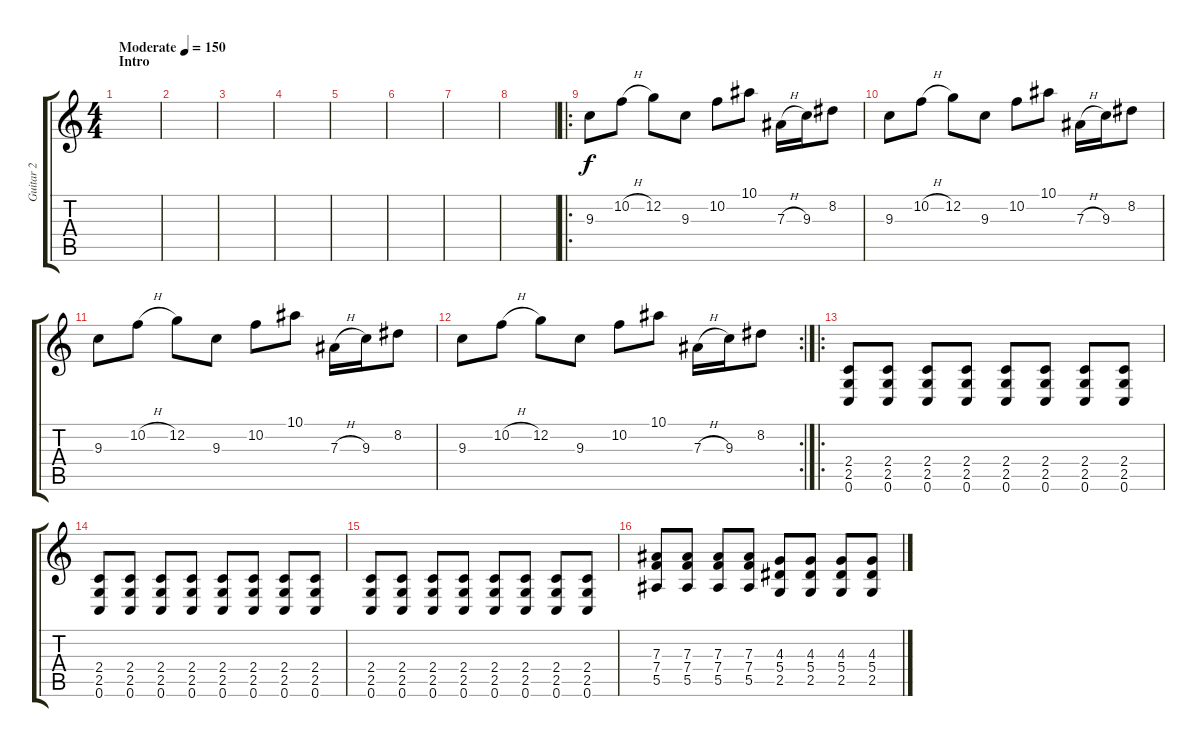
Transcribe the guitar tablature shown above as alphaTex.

\track ("Guitar 2" "Guitar 2") {instrument distortionguitar}
\staff {score tabs}
\tuning (C4 G3 Eb3 Bb2 F2 C2) {hide}
\ts (4 4)
\section ("" "Intro")
\tempo (150 "Moderate")
\clef g2
\ks c
|
|
|
|
|
|
|
|
\ro
9.3.8 10.2{h}.8 12.2.8 9.3.8 10.2.8 10.1.8 7.3{h}.16 9.3.16 8.2.8 |
9.3.8 10.2{h}.8 12.2.8 9.3.8 10.2.8 10.1.8 7.3{h}.16 9.3.16 8.2.8 |
9.3.8 10.2{h}.8 12.2.8 9.3.8 10.2.8 10.1.8 7.3{h}.16 9.3.16 8.2.8 |
\rc 2
9.3.8 10.2{h}.8 12.2.8 9.3.8 10.2.8 10.1.8 7.3{h}.16 9.3.16 8.2.8 |
\ro
(2.4 2.5 0.6).8 (2.4 2.5 0.6).8 (2.4 2.5 0.6).8 (2.4 2.5 0.6).8 (2.4 2.5 0.6).8 (2.4 2.5 0.6).8 (2.4 2.5 0.6).8 (2.4 2.5 0.6).8 |
(2.4 2.5 0.6).8 (2.4 2.5 0.6).8 (2.4 2.5 0.6).8 (2.4 2.5 0.6).8 (2.4 2.5 0.6).8 (2.4 2.5 0.6).8 (2.4 2.5 0.6).8 (2.4 2.5 0.6).8 |
(2.4 2.5 0.6).8 (2.4 2.5 0.6).8 (2.4 2.5 0.6).8 (2.4 2.5 0.6).8 (2.4 2.5 0.6).8 (2.4 2.5 0.6).8 (2.4 2.5 0.6).8 (2.4 2.5 0.6).8 |
(7.3 7.4 5.5).8 (7.3 7.4 5.5).8 (7.3 7.4 5.5).8 (7.3 7.4 5.5).8 (4.3 5.4 2.5).8 (4.3 5.4 2.5).8 (4.3 5.4 2.5).8 (4.3 5.4 2.5).8
